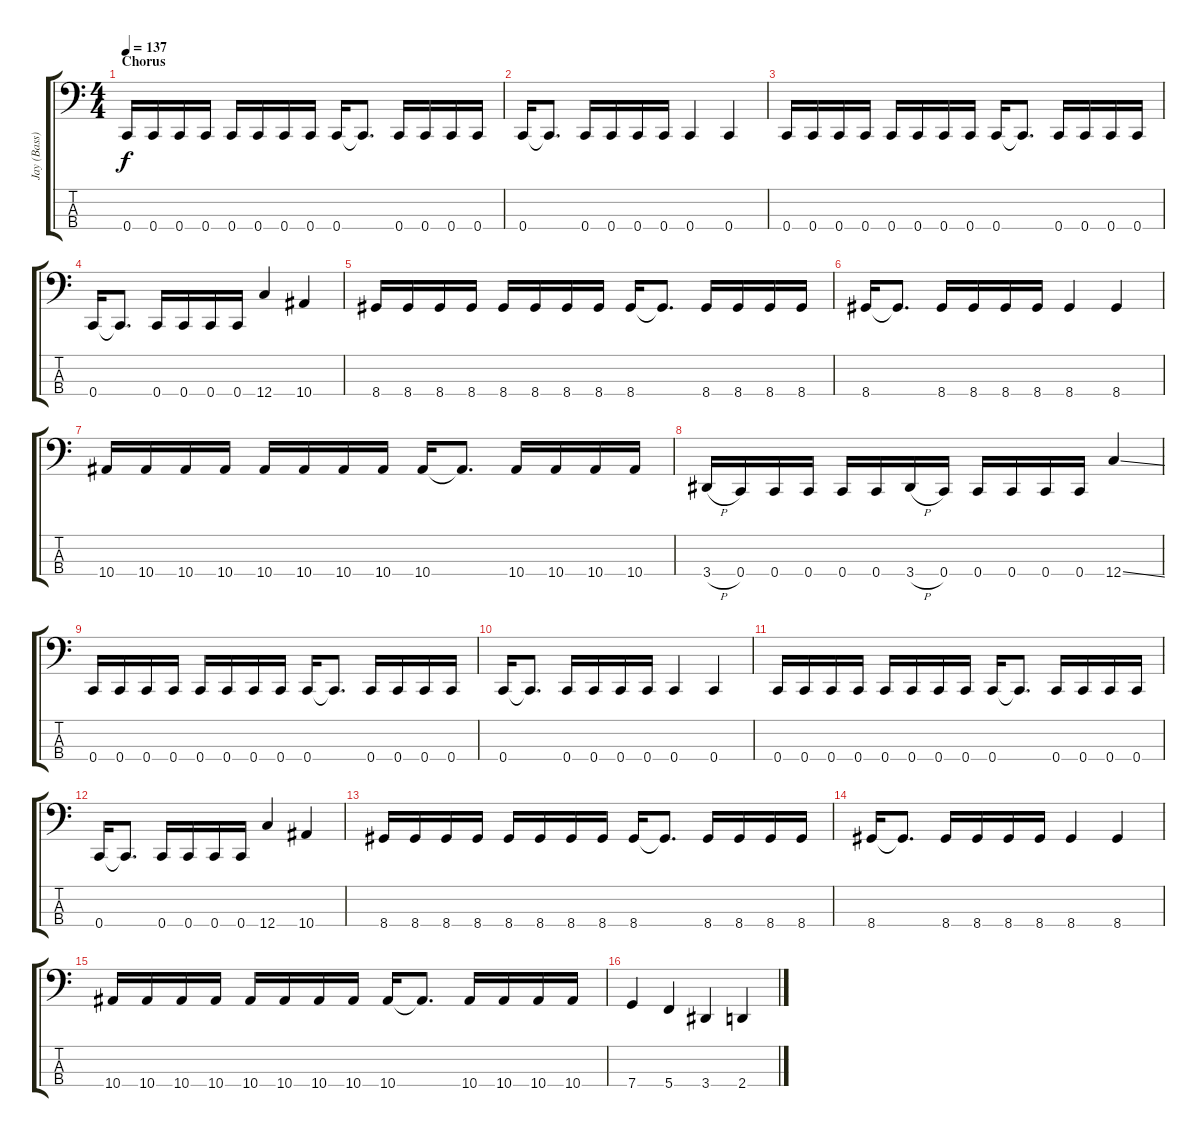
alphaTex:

\track ("Jay (Bass)" "Jay (Bass)") {instrument electricbasspick}
\staff {score tabs}
\tuning (F2 C2 G1 C1) {hide}
\ts (4 4)
\section ("" "Chorus")
\tempo 137
\clef f4
\ks c
0.4.16{dy f} 0.4.16 0.4.16 0.4.16 0.4.16 0.4.16 0.4.16 0.4.16 0.4.16 0.4{t}.8{d} 0.4.16 0.4.16 0.4.16 0.4.16 |
0.4.16 0.4{t}.8{d} 0.4.16 0.4.16 0.4.16 0.4.16 0.4.4 0.4.4 |
0.4.16 0.4.16 0.4.16 0.4.16 0.4.16 0.4.16 0.4.16 0.4.16 0.4.16 0.4{t}.8{d} 0.4.16 0.4.16 0.4.16 0.4.16 |
0.4.16 0.4{t}.8{d} 0.4.16 0.4.16 0.4.16 0.4.16 12.4.4 10.4.4 |
8.4.16 8.4.16 8.4.16 8.4.16 8.4.16 8.4.16 8.4.16 8.4.16 8.4.16 8.4{t}.8{d} 8.4.16 8.4.16 8.4.16 8.4.16 |
8.4.16 8.4{t}.8{d} 8.4.16 8.4.16 8.4.16 8.4.16 8.4.4 8.4.4 |
10.4.16 10.4.16 10.4.16 10.4.16 10.4.16 10.4.16 10.4.16 10.4.16 10.4.16 10.4{t}.8{d} 10.4.16 10.4.16 10.4.16 10.4.16 |
3.4{h}.16 0.4.16 0.4.16 0.4.16 0.4.16 0.4.16 3.4{h}.16 0.4.16 0.4.16 0.4.16 0.4.16 0.4.16 12.4{ss}.4 |
0.4.16 0.4.16 0.4.16 0.4.16 0.4.16 0.4.16 0.4.16 0.4.16 0.4.16 0.4{t}.8{d} 0.4.16 0.4.16 0.4.16 0.4.16 |
0.4.16 0.4{t}.8{d} 0.4.16 0.4.16 0.4.16 0.4.16 0.4.4 0.4.4 |
0.4.16 0.4.16 0.4.16 0.4.16 0.4.16 0.4.16 0.4.16 0.4.16 0.4.16 0.4{t}.8{d} 0.4.16 0.4.16 0.4.16 0.4.16 |
0.4.16 0.4{t}.8{d} 0.4.16 0.4.16 0.4.16 0.4.16 12.4.4 10.4.4 |
8.4.16 8.4.16 8.4.16 8.4.16 8.4.16 8.4.16 8.4.16 8.4.16 8.4.16 8.4{t}.8{d} 8.4.16 8.4.16 8.4.16 8.4.16 |
8.4.16 8.4{t}.8{d} 8.4.16 8.4.16 8.4.16 8.4.16 8.4.4 8.4.4 |
10.4.16 10.4.16 10.4.16 10.4.16 10.4.16 10.4.16 10.4.16 10.4.16 10.4.16 10.4{t}.8{d} 10.4.16 10.4.16 10.4.16 10.4.16 |
7.4.4 5.4.4 3.4.4 2.4.4
